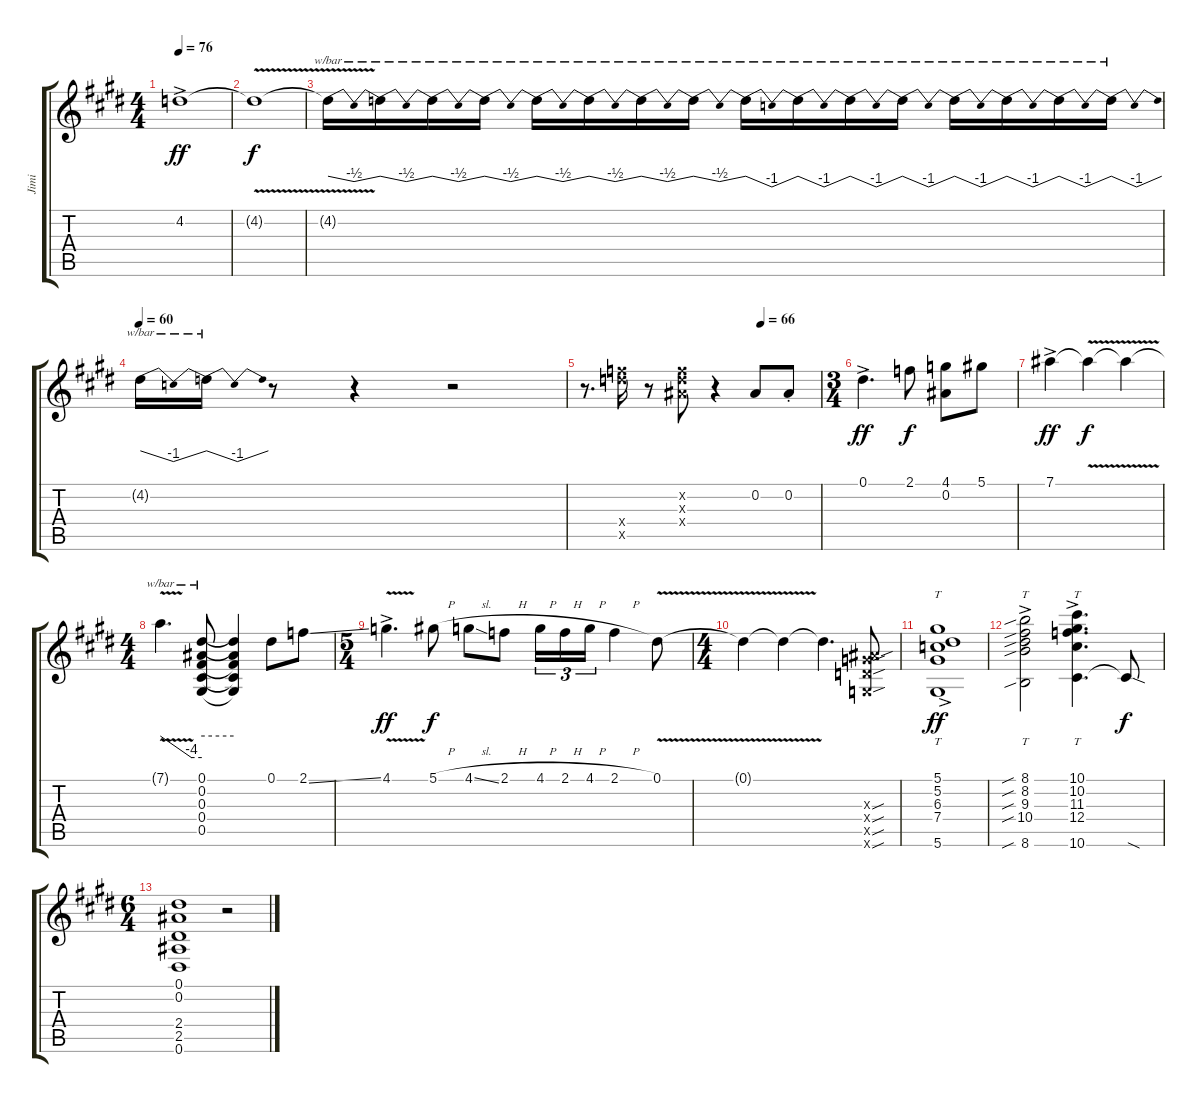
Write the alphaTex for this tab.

\track ("Jimi" "Jimi") {instrument overdrivenguitar}
\staff {score tabs}
\tuning (Eb4 Bb3 Gb3 Db3 Ab2 Eb2) {hide}
\ts (4 4)
\tempo 76
\clef g2
\ks e
4.2{ac}.1{dy ff} |
4.2{v t}.1{dy f} |
4.2{t}.16{tbe (dip default 0 0 30 -2 60 0)} 4.2{t}.16{tbe (dip default 0 0 30 -2 60 0)} 4.2{t}.16{tbe (dip default 0 0 30 -2 60 0)} 4.2{t}.16{tbe (dip default 0 0 30 -2 60 0)} 4.2{t}.16{tbe (dip default 0 0 30 -2 60 0)} 4.2{t}.16{tbe (dip default 0 0 30 -2 60 0)} 4.2{t}.16{tbe (dip default 0 0 30 -2 60 0)} 4.2{t}.16{tbe (dip default 0 0 30 -2 60 0)} 4.2{t}.16{tbe (dip default 0 0 30 -4 60 0)} 4.2{t}.16{tbe (dip default 0 0 30 -4 60 0)} 4.2{t}.16{tbe (dip default 0 0 30 -4 60 0)} 4.2{t}.16{tbe (dip default 0 0 30 -4 60 0)} 4.2{t}.16{tbe (dip default 0 0 30 -4 60 0)} 4.2{t}.16{tbe (dip default 0 0 30 -4 60 0)} 4.2{t}.16{tbe (dip default 0 0 30 -4 60 0)} 4.2{t}.16{tbe (dip default 0 0 30 -4 60 0)} |
\tempo 60
4.2{t}.16{tbe (dip default 0 0 30 -4 60 0)} 4.2{t}.16{tbe (dip default 0 0 30 -4 60 0)} r.8 r.4 r.2 |
\tempo (66 0.75)
r.8{d} (16.4{x} 18.5{x}).16 r.8 (7.2{x} 8.3{x} 9.4{x}).8 r.4 0.2.8 0.2{st}.8 |
\ts (3 4)
0.1{ac}.4{d dy ff} 2.1.8{dy f} (4.1 0.2).8 5.1.8 |
7.1{ac}.4{dy ff} 7.1{v t}.4{dy f} 7.1{v t}.4 |
\ts (4 4)
7.1{t}.4{d tbe (custom default 0 0 45 -16 60 -16)} (0.1 0.2 0.3 0.4 0.5).8{tbe (hold default 0 0 60 0)} (0.1{t} 0.2{t} 0.3{t} 0.4{t} 0.5{t}).4 0.1.8 2.1{ss}.8 |
\ts (5 4)
4.1{v ac}.4{d dy ff} 5.1{h}.8{dy f} 4.1{sl}.8 2.1{h}.8 4.1{h}.16{tu (3 2)} 2.1{h}.16{tu (3 2)} 4.1{h}.16{tu (3 2)} 2.1{h}.4 0.1{v}.8 |
\ts (4 4)
0.1{v t}.4 0.1{t}.4 0.1{t}.4{d} (4.3{sou x} 6.4{sou x} 6.5{sou x} 4.6{sou x}).8 |
(5.1{ac} 5.2{ac} 6.3{ac} 7.4{ac} 5.6{ac}).1{tt dy ff} |
(8.1{sib ac} 8.2{sib ac} 9.3{sib ac} 10.4{sib ac} 8.6{sib ac}).2{tt} (10.1{ac} 10.2{ac} 11.3{ac} 12.4{ac} 10.6{ac}).4{tt d} 10.6{sod t}.8{dy f} |
\ts (6 4)
(0.1 0.2 2.4 2.5 0.6).1 r.2
